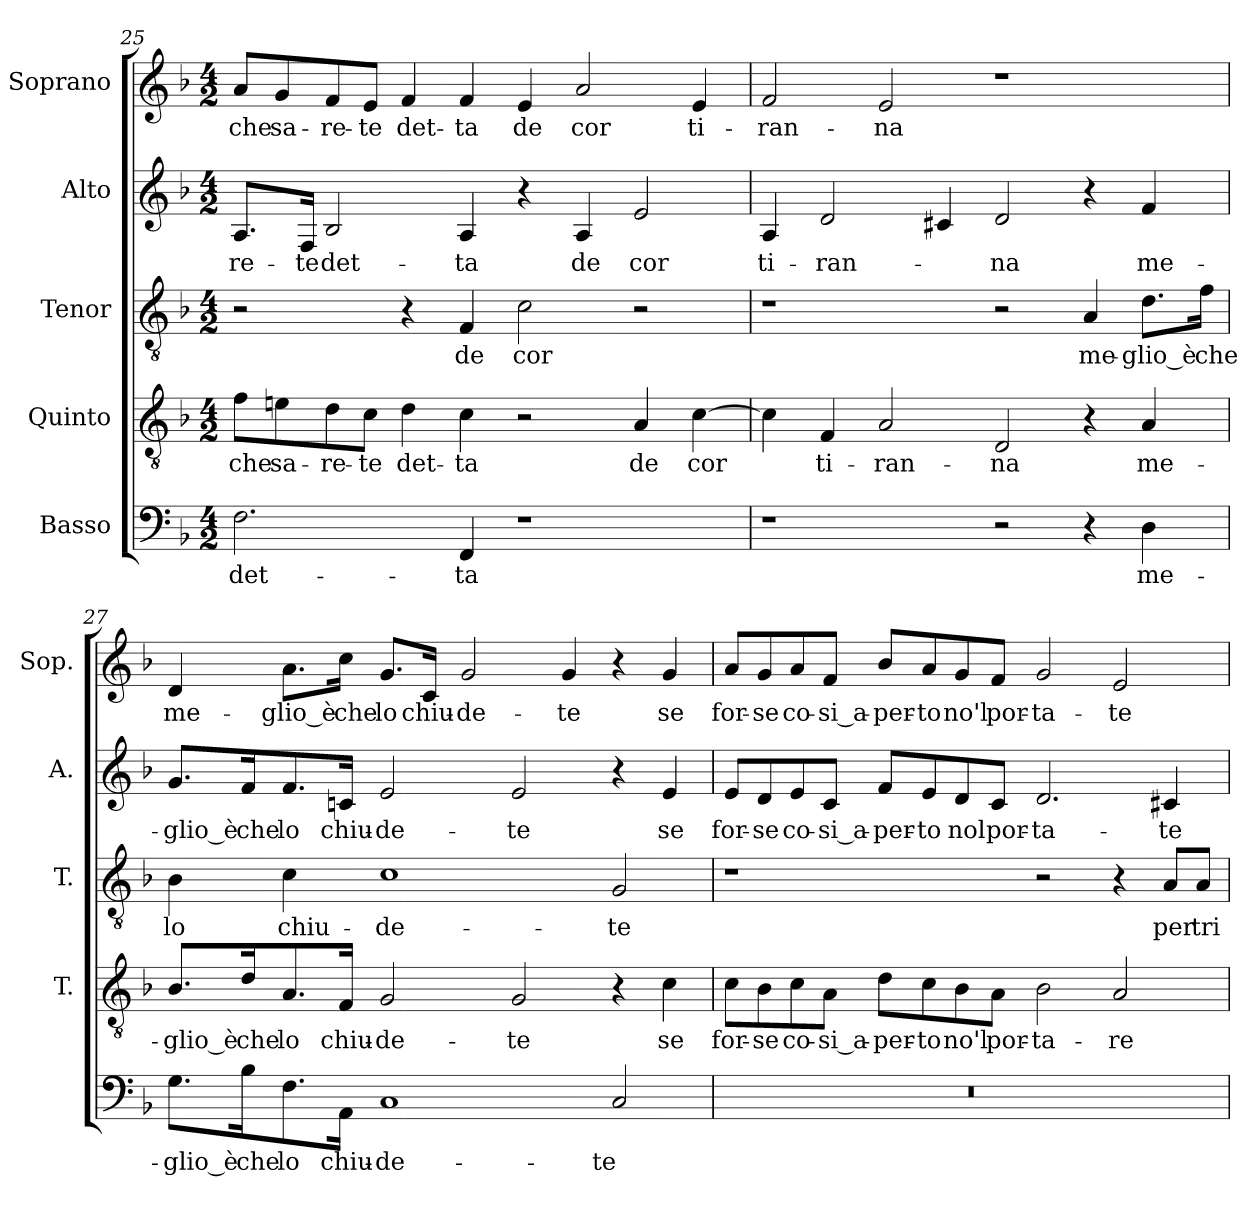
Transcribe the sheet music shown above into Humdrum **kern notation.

**kern	**text	**kern	**text	**kern	**text	**kern	**text	**kern	**text
*part5	*part5	*part4	*part4	*part3	*part3	*part2	*part2	*part1	*part1
*staff5	*staff5	*staff4	*staff4	*staff3	*staff3	*staff2	*staff2	*staff1	*staff1
*I"Basso	*	*I"Quinto	*	*I"Tenor	*	*I"Alto	*	*I"Soprano	*
*	*	*I'T.	*	*I'T.	*	*I'A.	*	*I'Sop.	*
!!LO:PB:g=z
*clefF4	*	*clefGv2	*	*clefGv2	*	*clefG2	*	*clefG2	*
*	*	*ITrd7c12	*	*ITrd7c12	*	*	*	*	*
*k[b-]	*	*k[b-]	*	*k[b-]	*	*k[b-]	*	*k[b-]	*
*F:	*	*F:	*	*F:	*	*F:	*	*F:	*
*M4/2	*	*M4/2	*	*M4/2	*	*M4/2	*	*M4/2	*
=25	=25	=25	=25	=25	=25	=25	=25	=25	=25
!	!LO:LY:b:color=#000000	!	!	!	!	!	!	!	!
!	!	!	!LO:LY:b:color=#000000	!	!	!	!	!	!
!	!	!	!	!	!	!	!LO:LY:b:color=#000000	!	!
!	!	!	!	!	!	!	!	!	!LO:LY:b:color=#000000
2.Fi\	det-	8Fi\L	che	2r	.	8.Ai/L	-re-	8ai/L	che
!	!	!	!LO:LY:b:color=#000000	!	!	!	!	!	!
!	!	!	!	!	!	!	!	!	!LO:LY:b:color=#000000
.	.	8Eni\	sa-	.	.	.	.	8gi/	sa-
!	!	!	!	!	!	!	!LO:LY:b:color=#000000	!	!
.	.	.	.	.	.	16Fi/Jk	-te	.	.
!	!	!	!LO:LY:b:color=#000000	!	!	!	!	!	!
!	!	!	!	!	!	!	!LO:LY:b:color=#000000	!	!
!	!	!	!	!	!	!	!	!	!LO:LY:b:color=#000000
.	.	8Di\	-re-	.	.	2B-i/	det-	8fi/	-re-
!	!	!	!LO:LY:b:color=#000000	!	!	!	!	!	!
!	!	!	!	!	!	!	!	!	!LO:LY:b:color=#000000
.	.	8Ci\J	-te	.	.	.	.	8ei/J	-te
!	!	!	!LO:LY:b:color=#000000	!	!	!	!	!	!
!	!	!	!	!	!	!	!	!	!LO:LY:b:color=#000000
.	.	4Di\	det-	4r	.	.	.	4fi/	det-
!	!LO:LY:b:color=#000000	!	!	!	!	!	!	!	!
!	!	!	!LO:LY:b:color=#000000	!	!	!	!	!	!
!	!	!	!	!	!LO:LY:b:color=#000000	!	!	!	!
!	!	!	!	!	!	!	!LO:LY:b:color=#000000	!	!
!	!	!	!	!	!	!	!	!	!LO:LY:b:color=#000000
4FFi/	-ta	4Ci\	-ta	4FFi/	de	4Ai/	-ta	4fi/	-ta
!	!	!	!	!	!LO:LY:b:color=#000000	!	!	!	!
!	!	!	!	!	!	!	!	!	!LO:LY:b:color=#000000
1r	.	2r	.	2Ci\	cor	4r	.	4ei/	de
!	!	!	!	!	!	!	!LO:LY:b:color=#000000	!	!
!	!	!	!	!	!	!	!	!	!LO:LY:b:color=#000000
.	.	.	.	.	.	4Ai/	de	2ai/	cor
!	!	!	!LO:LY:b:color=#000000	!	!	!	!	!	!
!	!	!	!	!	!	!	!LO:LY:b:color=#000000	!	!
.	.	4AAi/	de	2r	.	2ei/	cor	.	.
!	!	!	!LO:LY:b:color=#000000	!	!	!	!	!	!
!	!	!	!	!	!	!	!	!	!LO:LY:b:color=#000000
.	.	[>4Ci\	cor	.	.	.	.	4ei/	ti-
=26	=26	=26	=26	=26	=26	=26	=26	=26	=26
!	!	!	!	!	!	!	!LO:LY:b:color=#000000	!	!
!	!	!	!	!	!	!	!	!	!LO:LY:b:color=#000000
1r	.	4Ci\]	.	1r	.	4Ai/	ti-	2fi/	-ran-
!	!	!	!LO:LY:b:color=#000000	!	!	!	!	!	!
!	!	!	!	!	!	!	!LO:LY:b:color=#000000	!	!
.	.	4FFi/	ti-	.	.	2di/	-ran-	.	.
!	!	!	!LO:LY:b:color=#000000	!	!	!	!	!	!
!	!	!	!	!	!	!	!	!	!LO:LY:b:color=#000000
.	.	2AAi/	-ran-	.	.	.	.	2ei/	-na
.	.	.	.	.	.	4c#Xi/	.	.	.
!	!	!	!LO:LY:b:color=#000000	!	!	!	!	!	!
!	!	!	!	!	!	!	!LO:LY:b:color=#000000	!	!
2r	.	2DDi/	-na	2r	.	2di/	-na	1r	.
!	!	!	!	!	!LO:LY:b:color=#000000	!	!	!	!
4r	.	4r	.	4AAi/	me-	4r	.	.	.
!	!LO:LY:b:color=#000000	!	!	!	!	!	!	!	!
!	!	!	!LO:LY:b:color=#000000	!	!	!	!	!	!
!	!	!	!	!	!LO:LY:b:color=#000000	!	!	!	!
!	!	!	!	!	!	!	!LO:LY:b:color=#000000	!	!
4Di\	me-	4AAi/	me-	8.Di\L	-glio_è	4fi/	me-	.	.
!	!	!	!	!	!LO:LY:b:color=#000000	!	!	!	!
.	.	.	.	16Fi\Jk	che	.	.	.	.
=27	=27	=27	=27	=27	=27	=27	=27	=27	=27
!	!LO:LY:b:color=#000000	!	!	!	!	!	!	!	!
!	!	!	!LO:LY:b:color=#000000	!	!	!	!	!	!
!	!	!	!	!	!LO:LY:b:color=#000000	!	!	!	!
!	!	!	!	!	!	!	!LO:LY:b:color=#000000	!	!
!	!	!	!	!	!	!	!	!	!LO:LY:b:color=#000000
8.Gi\L	-glio_è	8.BB-i/L	-glio_è	4BB-i\	lo	8.gi/L	-glio_è	4di/	me-
!	!LO:LY:b:color=#000000	!	!	!	!	!	!	!	!
!	!	!	!LO:LY:b:color=#000000	!	!	!	!	!	!
!	!	!	!	!	!	!	!LO:LY:b:color=#000000	!	!
16B-i\K	che	16Di/K	che	.	.	16fi/K	che	.	.
!	!LO:LY:b:color=#000000	!	!	!	!	!	!	!	!
!	!	!	!LO:LY:b:color=#000000	!	!	!	!	!	!
!	!	!	!	!	!LO:LY:b:color=#000000	!	!	!	!
!	!	!	!	!	!	!	!LO:LY:b:color=#000000	!	!
!	!	!	!	!	!	!	!	!	!LO:LY:b:color=#000000
8.Fi\	lo	8.AAi/	lo	4Ci\	chiu-	8.fi/	lo	8.ai\L	-glio_è
!	!LO:LY:b:color=#000000	!	!	!	!	!	!	!	!
!	!	!	!LO:LY:b:color=#000000	!	!	!	!	!	!
!	!	!	!	!	!	!	!LO:LY:b:color=#000000	!	!
!	!	!	!	!	!	!	!	!	!LO:LY:b:color=#000000
16AAi\Jk	chiu-	16FFi/Jk	chiu-	.	.	16cni/Jk	chiu-	16cci\Jk	che
!	!LO:LY:b:color=#000000	!	!	!	!	!	!	!	!
!	!	!	!LO:LY:b:color=#000000	!	!	!	!	!	!
!	!	!	!	!	!LO:LY:b:color=#000000	!	!	!	!
!	!	!	!	!	!	!	!LO:LY:b:color=#000000	!	!
!	!	!	!	!	!	!	!	!	!LO:LY:b:color=#000000
1Ci	-de-	2GGi/	-de-	1Ci	-de-	2ei/	-de-	8.gi/L	lo
!	!	!	!	!	!	!	!	!	!LO:LY:b:color=#000000
.	.	.	.	.	.	.	.	16ci/Jk	chiu-
!	!	!	!	!	!	!	!	!	!LO:LY:b:color=#000000
.	.	.	.	.	.	.	.	2gi/	-de-
!	!	!	!LO:LY:b:color=#000000	!	!	!	!	!	!
!	!	!	!	!	!	!	!LO:LY:b:color=#000000	!	!
.	.	2GGi/	-te	.	.	2ei/	-te	.	.
!	!	!	!	!	!	!	!	!	!LO:LY:b:color=#000000
.	.	.	.	.	.	.	.	4gi/	-te
!	!LO:LY:b:color=#000000	!	!	!	!	!	!	!	!
!	!	!	!	!	!LO:LY:b:color=#000000	!	!	!	!
2Ci/	-te	4r	.	2GGi/	-te	4r	.	4r	.
!	!	!	!LO:LY:b:color=#000000	!	!	!	!	!	!
!	!	!	!	!	!	!	!LO:LY:b:color=#000000	!	!
!	!	!	!	!	!	!	!	!	!LO:LY:b:color=#000000
.	.	4Ci\	se	.	.	4ei/	se	4gi/	se
!!LO:LB:g=z
=28	=28	=28	=28	=28	=28	=28	=28	=28	=28
!LO:N:vis=1	!	!	!	!	!	!	!	!	!
!	!	!	!LO:LY:b:color=#000000	!	!	!	!	!	!
!	!	!	!	!	!	!	!LO:LY:b:color=#000000	!	!
!	!	!	!	!	!	!	!	!	!LO:LY:b:color=#000000
0r	.	8Ci\L	for-	1r	.	8ei/L	for-	8ai/L	for-
!	!	!	!LO:LY:b:color=#000000	!	!	!	!	!	!
!	!	!	!	!	!	!	!LO:LY:b:color=#000000	!	!
!	!	!	!	!	!	!	!	!	!LO:LY:b:color=#000000
.	.	8BB-i\	-se	.	.	8di/	-se	8gi/	-se
!	!	!	!LO:LY:b:color=#000000	!	!	!	!	!	!
!	!	!	!	!	!	!	!LO:LY:b:color=#000000	!	!
!	!	!	!	!	!	!	!	!	!LO:LY:b:color=#000000
.	.	8Ci\	co-	.	.	8ei/	co-	8ai/	co-
!	!	!	!LO:LY:b:color=#000000	!	!	!	!	!	!
!	!	!	!	!	!	!	!LO:LY:b:color=#000000	!	!
!	!	!	!	!	!	!	!	!	!LO:LY:b:color=#000000
.	.	8AAi\J	-si_a-	.	.	8ci/J	-si_a-	8fi/J	-si_a-
!	!	!	!LO:LY:b:color=#000000	!	!	!	!	!	!
!	!	!	!	!	!	!	!LO:LY:b:color=#000000	!	!
!	!	!	!	!	!	!	!	!	!LO:LY:b:color=#000000
.	.	8Di\L	-per-	.	.	8fi/L	-per-	8b-i/L	-per-
!	!	!	!LO:LY:b:color=#000000	!	!	!	!	!	!
!	!	!	!	!	!	!	!LO:LY:b:color=#000000	!	!
!	!	!	!	!	!	!	!	!	!LO:LY:b:color=#000000
.	.	8Ci\	-to	.	.	8ei/	-to	8ai/	-to
!	!	!	!LO:LY:b:color=#000000	!	!	!	!	!	!
!	!	!	!	!	!	!	!LO:LY:b:color=#000000	!	!
!	!	!	!	!	!	!	!	!	!LO:LY:b:color=#000000
.	.	8BB-i\	no'l	.	.	8di/	nol	8gi/	no'l
!	!	!	!LO:LY:b:color=#000000	!	!	!	!	!	!
!	!	!	!	!	!	!	!LO:LY:b:color=#000000	!	!
!	!	!	!	!	!	!	!	!	!LO:LY:b:color=#000000
.	.	8AAi\J	por-	.	.	8ci/J	por-	8fi/J	por-
!	!	!	!LO:LY:b:color=#000000	!	!	!	!	!	!
!	!	!	!	!	!	!	!LO:LY:b:color=#000000	!	!
!	!	!	!	!	!	!	!	!	!LO:LY:b:color=#000000
.	.	2BB-i\	-ta-	2r	.	2.di/	-ta-	2gi/	-ta-
!	!	!	!LO:LY:b:color=#000000	!	!	!	!	!	!
!	!	!	!	!	!	!	!	!	!LO:LY:b:color=#000000
.	.	2AAi/	-re	4r	.	.	.	2ei/	-te
!	!	!	!	!	!LO:LY:b:color=#000000	!	!	!	!
!	!	!	!	!	!	!	!LO:LY:b:color=#000000	!	!
.	.	.	.	8AAi/L	per	4c#Xi/	-te	.	.
!	!	!	!	!	!LO:LY:b:color=#000000	!	!	!	!
.	.	.	.	8AAi/J	tri-	.	.	.	.
=	=	=	=	=	=	=	=	=	=
*-	*-	*-	*-	*-	*-	*-	*-	*-	*-
